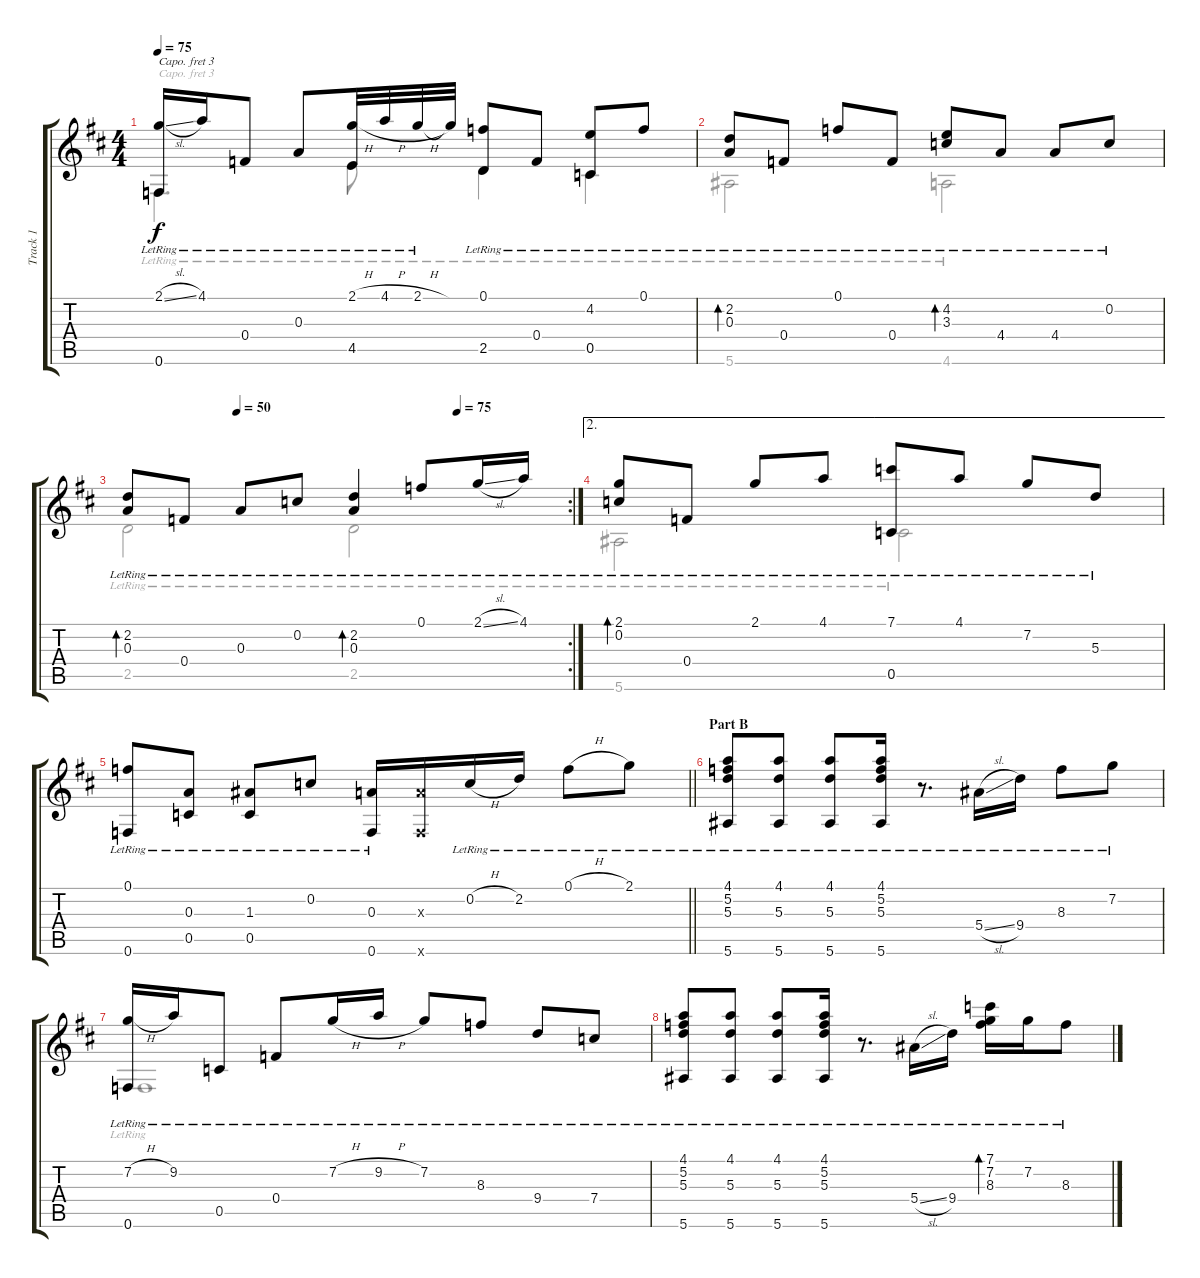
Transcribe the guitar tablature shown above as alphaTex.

\track ("Track 1" "Track 1") {instrument acousticguitarsteel}
\staff {score tabs}
\capo 3
\tuning (D4 A3 Gb3 D3 A2 D2) {hide}
\voice
\ts (4 4)
\tempo 75
\clef g2
\ks d
(2.1{sl lr} 0.6{lr}).16{dy f} 4.1{lr}.16 0.4{lr}.8 0.3{lr}.8 (2.1{h lr} 4.5{lr}).32 4.1{h lr}.32 2.1{h lr}.32 2.1{t}.32 (0.1{lr} 2.5{lr}).8 0.4{lr}.8 (4.2{lr} 0.5{lr}).8 0.1{lr}.8 |
(2.2{lr} 0.3{lr}).8{bd 240} 0.4{lr}.8 0.1{lr}.8 0.4{lr}.8 (4.2{lr} 3.3{lr}).8{bd 240} 4.4{lr}.8 4.4{lr}.8 0.2{lr}.8 |
\rc 2
\tempo (50 0.25)
\tempo (75 0.75)
(2.2{lr} 0.3{lr}).8{bd 240} 0.4{lr}.8 0.3{lr}.8 0.2{lr}.8 (2.2{lr} 0.3{lr}).4{bd 240} 0.1{lr}.8 2.1{sl lr}.16 4.1{lr}.16 |
\ae 2
(2.1{lr} 0.2{lr}).8{bd 240} 0.4{lr}.8 2.1{lr}.8 4.1{lr}.8 (7.1{lr} 0.5{lr}).8 4.1{lr}.8 7.2{lr}.8 5.3{lr}.8 |
\barLineRight lightlight
(0.1{lr} 0.6{lr}).8 (0.3{lr} 0.5{lr}).8 (1.3{lr} 0.5{lr}).8 0.2{lr}.8 (0.3{lr} 0.6{lr}).16 (0.3{x} 0.6{x}).16 0.2{h lr}.16 2.2{lr}.16 0.1{h lr}.8 2.1{lr}.8 |
\section ("" "Part B")
(4.1{lr} 5.2{lr} 5.3{lr} 5.6{lr}).8 (4.1{lr} 5.3{lr} 5.6{lr}).8 (4.1{lr} 5.3{lr} 5.6{lr}).8 (4.1{lr} 5.2{lr} 5.3{lr} 5.6{lr}).16 r.8{d} 5.4{sl lr}.16 9.4{lr}.16 8.3{lr}.8 7.2{lr}.8 |
(7.2{h lr} 0.6{lr}).16 9.2{lr}.16 0.5{lr}.8 0.4{lr}.8 7.2{h lr}.16 9.2{h lr}.16 7.2{lr}.8 8.3{lr}.8 9.4{lr}.8 7.4{lr}.8 |
(4.1{lr} 5.2{lr} 5.3{lr} 5.6{lr}).8 (4.1{lr} 5.3{lr} 5.6{lr}).8 (4.1{lr} 5.3{lr} 5.6{lr}).8 (4.1{lr} 5.2{lr} 5.3{lr} 5.6{lr}).16 r.8{d} 5.4{sl lr}.16 9.4{lr}.16 (7.1{lr} 7.2{lr} 8.3{lr}).16{bd 120} 7.2{lr}.16 8.3{lr}.8
\voice
\clef g2
\ottava regular
\simile none
\ks d
0.6{lr}.4{d dy f} 4.5{lr}.8 2.5{lr}.4 0.5{lr}.4 |
5.6{lr}.2 4.6{lr}.2 |
2.5{lr}.2 2.5{lr}.2 |
5.6{lr}.2 0.5{lr}.2 |
\barLineRight lightlight
|
|
0.6{lr}.1 |
